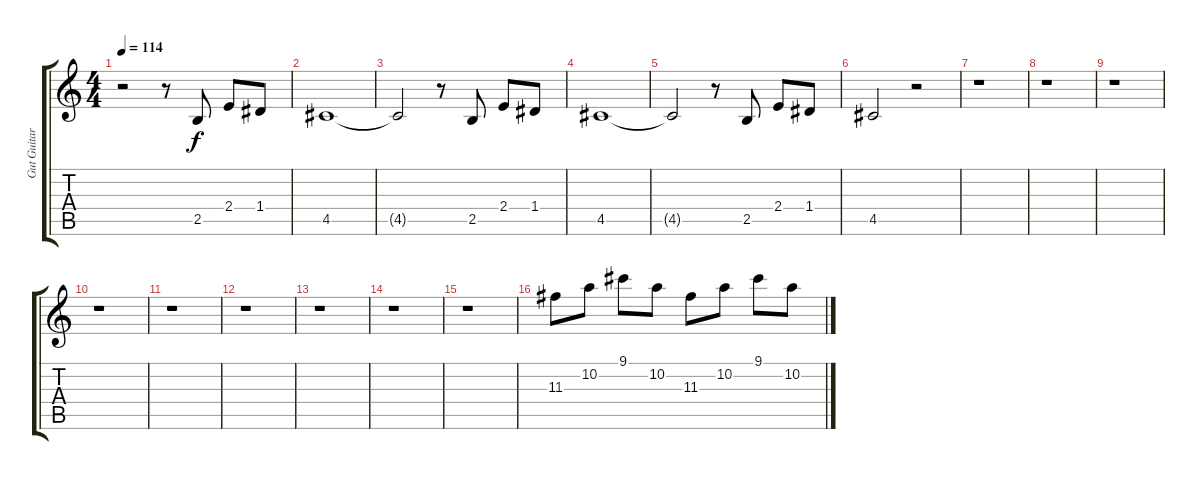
\track ("Gut Guitar" "Gut Guitar") {instrument acousticguitarnylon}
\staff {score tabs}
\tuning (E4 B3 G3 D3 A2 E2) {hide}
\ts (4 4)
\tempo 114
\clef g2
\ks c
r.2{dy f instrument acousticguitarnylon} r.8 2.5.8 2.4.8 1.4.8 |
4.5.1 |
4.5{t}.2 r.8 2.5.8 2.4.8 1.4.8 |
4.5.1 |
4.5{t}.2 r.8 2.5.8 2.4.8 1.4.8 |
4.5.2 r.2 |
r.1 |
r.1 |
r.1 |
r.1 |
r.1 |
r.1 |
r.1 |
r.1 |
r.1 |
11.3.8 10.2.8 9.1.8 10.2.8 11.3.8 10.2.8 9.1.8 10.2.8
